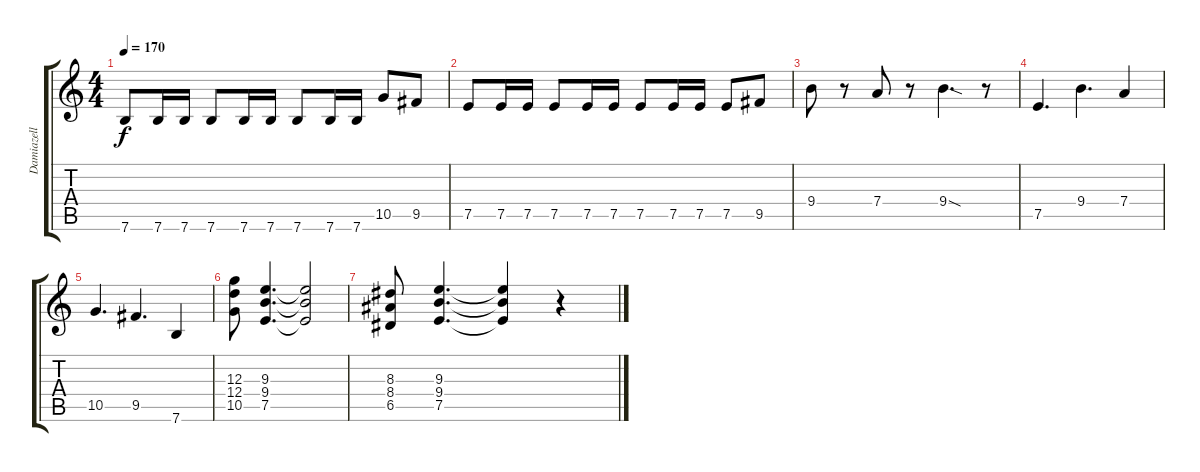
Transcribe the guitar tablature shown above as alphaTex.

\track ("Damiazell" "Damiazell") {instrument distortionguitar}
\staff {score tabs}
\tuning (E4 B3 G3 D3 A2 E2) {hide}
\ts (4 4)
\tempo 170
\clef g2
\ks c
7.6.8{dy f} 7.6.16 7.6.16 7.6.8 7.6.16 7.6.16 7.6.8 7.6.16 7.6.16 10.5.8 9.5.8 |
7.5.8 7.5.16 7.5.16 7.5.8 7.5.16 7.5.16 7.5.8 7.5.16 7.5.16 7.5.8 9.5.8 |
9.4.8 r.8 7.4.8 r.8 9.4{sod}.4{d} r.8 |
7.5.4{d} 9.4.4{d} 7.4.4 |
10.5.4{d} 9.5.4{d} 7.6.4 |
(12.3 12.4 10.5).8 (9.3 9.4 7.5).4{d} (9.3{t} 9.4{t} 7.5{t}).2 |
(8.3 8.4 6.5).8 (9.3 9.4 7.5).4{d} (9.3{t} 9.4{t} 7.5{t}).4 r.4
